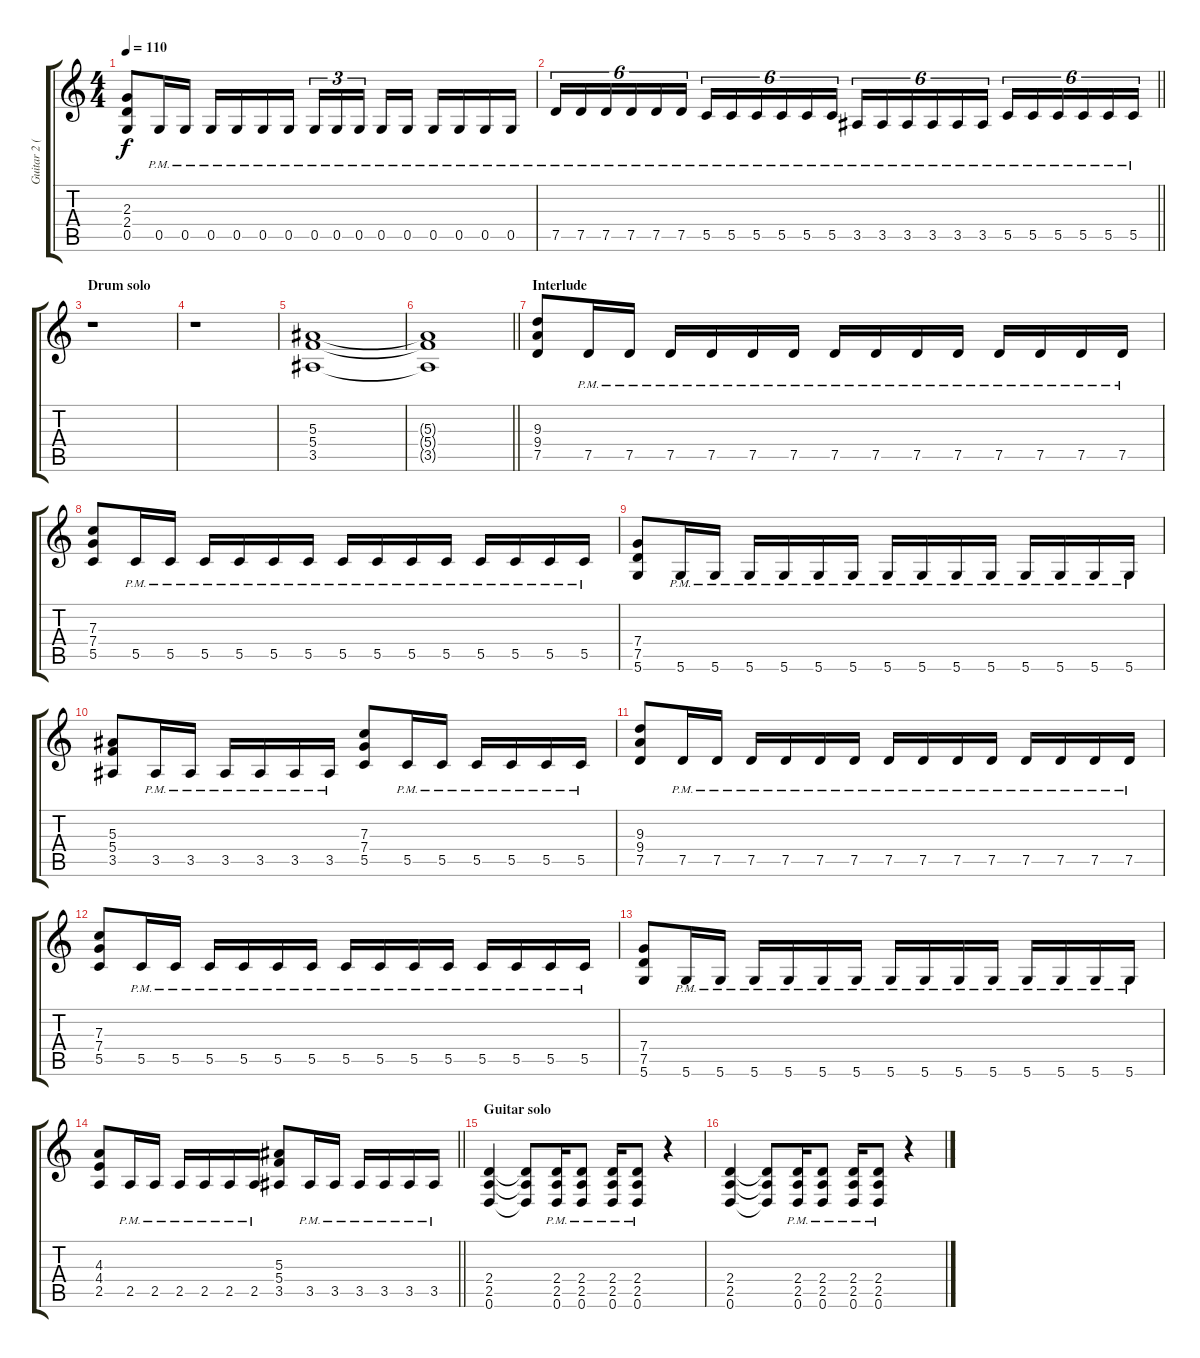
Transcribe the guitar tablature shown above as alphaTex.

\track ("Guitar 2 (Rhythm)" "Guitar 2 (") {instrument distortionguitar}
\staff {score tabs}
\tuning (D4 A3 F3 C3 G2 D2) {hide}
\ts (4 4)
\tempo 110
\clef g2
\ks c
(2.3 2.4 0.5).8{dy f} 0.5{pm}.16 0.5{pm}.16 0.5{pm}.16 0.5{pm}.16 0.5{pm}.16 0.5{pm}.16 0.5{pm}.16{tu (3 2)} 0.5{pm}.16{tu (3 2)} 0.5{pm}.16{tu (3 2)} 0.5{pm}.16 0.5{pm}.16 0.5{pm}.16 0.5{pm}.16 0.5{pm}.16 0.5{pm}.16 |
\barLineRight lightlight
7.5{pm}.16{tu (6 4)} 7.5{pm}.16{tu (6 4)} 7.5{pm}.16{tu (6 4)} 7.5{pm}.16{tu (6 4)} 7.5{pm}.16{tu (6 4)} 7.5{pm}.16{tu (6 4)} 5.5{pm}.16{tu (6 4)} 5.5{pm}.16{tu (6 4)} 5.5{pm}.16{tu (6 4)} 5.5{pm}.16{tu (6 4)} 5.5{pm}.16{tu (6 4)} 5.5{pm}.16{tu (6 4)} 3.5{pm}.16{tu (6 4)} 3.5{pm}.16{tu (6 4)} 3.5{pm}.16{tu (6 4)} 3.5{pm}.16{tu (6 4)} 3.5{pm}.16{tu (6 4)} 3.5{pm}.16{tu (6 4)} 5.5{pm}.16{tu (6 4)} 5.5{pm}.16{tu (6 4)} 5.5{pm}.16{tu (6 4)} 5.5{pm}.16{tu (6 4)} 5.5{pm}.16{tu (6 4)} 5.5{pm}.16{tu (6 4)} |
\section ("" "Drum solo")
r.1 |
r.1 |
(5.3 5.4 3.5).1 |
\barLineRight lightlight
(5.3{t} 5.4{t} 3.5{t}).1 |
\section ("" "Interlude")
(9.3 9.4 7.5).8 7.5{pm}.16 7.5{pm}.16 7.5{pm}.16 7.5{pm}.16 7.5{pm}.16 7.5{pm}.16 7.5{pm}.16 7.5{pm}.16 7.5{pm}.16 7.5{pm}.16 7.5{pm}.16 7.5{pm}.16 7.5{pm}.16 7.5{pm}.16 |
(7.3 7.4 5.5).8 5.5{pm}.16 5.5{pm}.16 5.5{pm}.16 5.5{pm}.16 5.5{pm}.16 5.5{pm}.16 5.5{pm}.16 5.5{pm}.16 5.5{pm}.16 5.5{pm}.16 5.5{pm}.16 5.5{pm}.16 5.5{pm}.16 5.5{pm}.16 |
(7.4 7.5 5.6).8 5.6{pm}.16 5.6{pm}.16 5.6{pm}.16 5.6{pm}.16 5.6{pm}.16 5.6{pm}.16 5.6{pm}.16 5.6{pm}.16 5.6{pm}.16 5.6{pm}.16 5.6{pm}.16 5.6{pm}.16 5.6{pm}.16 5.6{pm}.16 |
(5.3 5.4 3.5).8 3.5{pm}.16 3.5{pm}.16 3.5{pm}.16 3.5{pm}.16 3.5{pm}.16 3.5{pm}.16 (7.3 7.4 5.5).8 5.5{pm}.16 5.5{pm}.16 5.5{pm}.16 5.5{pm}.16 5.5{pm}.16 5.5{pm}.16 |
(9.3 9.4 7.5).8 7.5{pm}.16 7.5{pm}.16 7.5{pm}.16 7.5{pm}.16 7.5{pm}.16 7.5{pm}.16 7.5{pm}.16 7.5{pm}.16 7.5{pm}.16 7.5{pm}.16 7.5{pm}.16 7.5{pm}.16 7.5{pm}.16 7.5{pm}.16 |
(7.3 7.4 5.5).8 5.5{pm}.16 5.5{pm}.16 5.5{pm}.16 5.5{pm}.16 5.5{pm}.16 5.5{pm}.16 5.5{pm}.16 5.5{pm}.16 5.5{pm}.16 5.5{pm}.16 5.5{pm}.16 5.5{pm}.16 5.5{pm}.16 5.5{pm}.16 |
(7.4 7.5 5.6).8 5.6{pm}.16 5.6{pm}.16 5.6{pm}.16 5.6{pm}.16 5.6{pm}.16 5.6{pm}.16 5.6{pm}.16 5.6{pm}.16 5.6{pm}.16 5.6{pm}.16 5.6{pm}.16 5.6{pm}.16 5.6{pm}.16 5.6{pm}.16 |
\barLineRight lightlight
(4.3 4.4 2.5).8 2.5{pm}.16 2.5{pm}.16 2.5{pm}.16 2.5{pm}.16 2.5{pm}.16 2.5{pm}.16 (5.3 5.4 3.5).8 3.5{pm}.16 3.5{pm}.16 3.5{pm}.16 3.5{pm}.16 3.5{pm}.16 3.5{pm}.16 |
\section ("" "Guitar solo")
(2.4 2.5 0.6).4 (2.4{t} 2.5{t} 0.6{t}).8 (2.4{pm} 2.5{pm} 0.6{pm}).16 (2.4{pm} 2.5{pm} 0.6{pm}).8 (2.4{pm} 2.5{pm} 0.6{pm}).16 (2.4{pm} 2.5{pm} 0.6{pm}).8 r.4 |
(2.4 2.5 0.6).4 (2.4{t} 2.5{t} 0.6{t}).8 (2.4{pm} 2.5{pm} 0.6{pm}).16 (2.4{pm} 2.5{pm} 0.6{pm}).8 (2.4{pm} 2.5{pm} 0.6{pm}).16 (2.4{pm} 2.5{pm} 0.6{pm}).8 r.4
